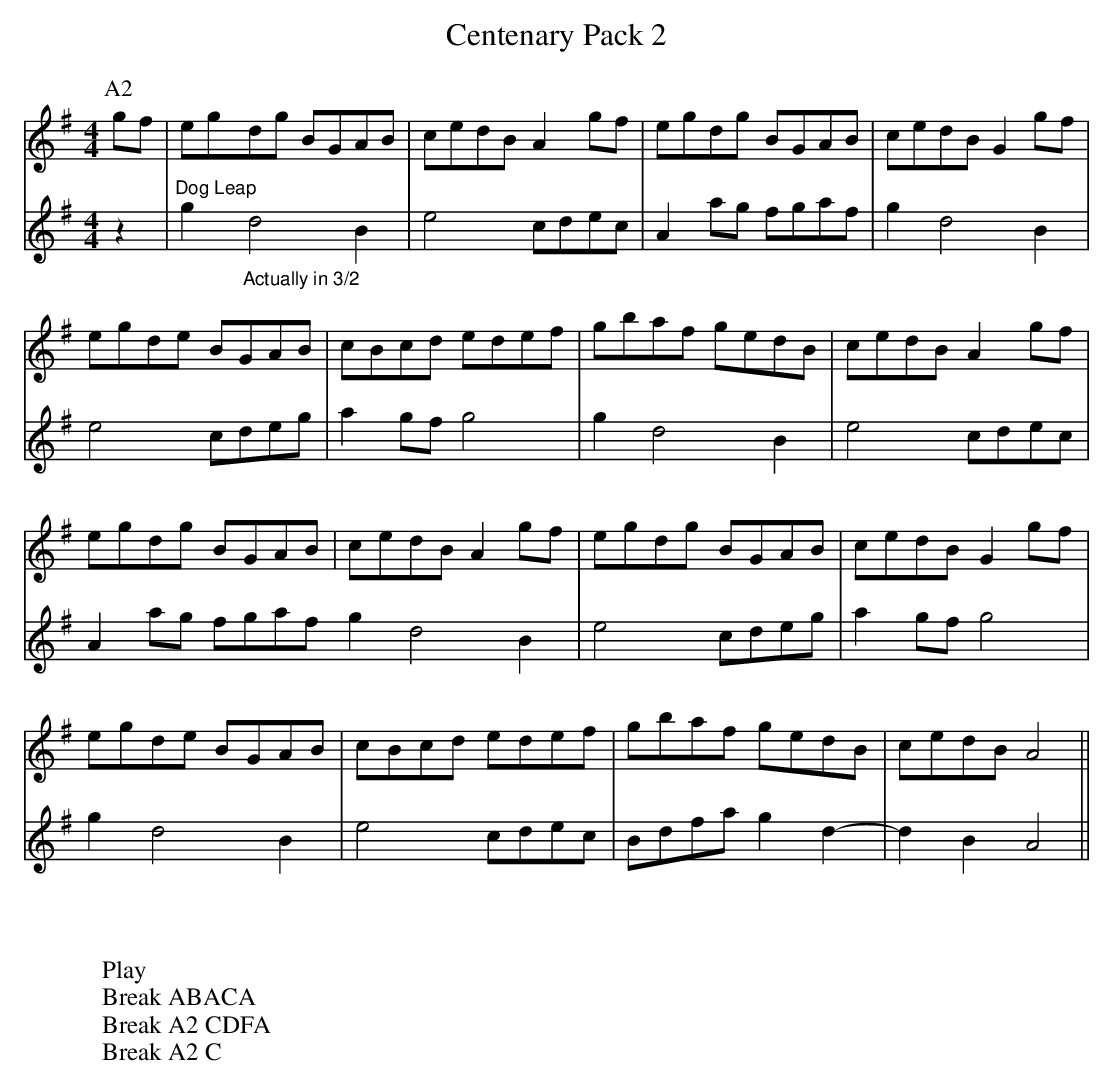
X:1
T:Centenary Pack 2
L:1/8
M:4/4
K:G
P:A2
V:1
gf | egdg BGAB | cedB A2 gf | egdg BGAB  | cedB G2 gf |
V:2
z2 |"Dog Leap"g2 "_Actually in 3/2" d4 B2 | e4 cdec | A2 ag fgaf | g2 d4 B2 |
V:1
egde BGAB | cBcd edef | gbaf gedB | cedB A2 gf |
V:2
e4 cdeg | a2 gf g4 | g2 d4 B2 | e4 cdec |
V:1
egdg BGAB | cedB A2 gf | egdg BGAB | cedB G2 gf |
V:2
A2 ag fgaf g2 d4 B2 | e4 cdeg | a2 gf g4 |
V:1
egde BGAB | cBcd edef | gbaf gedB | cedB A4 ||
V:2
g2 d4 B2 | e4 cdec | Bdfa g2 d2- | d2 B2 A4 ||
W:
W:
W:Play
W:Break ABACA
W:Break A2 CDFA
W:Break A2 C
